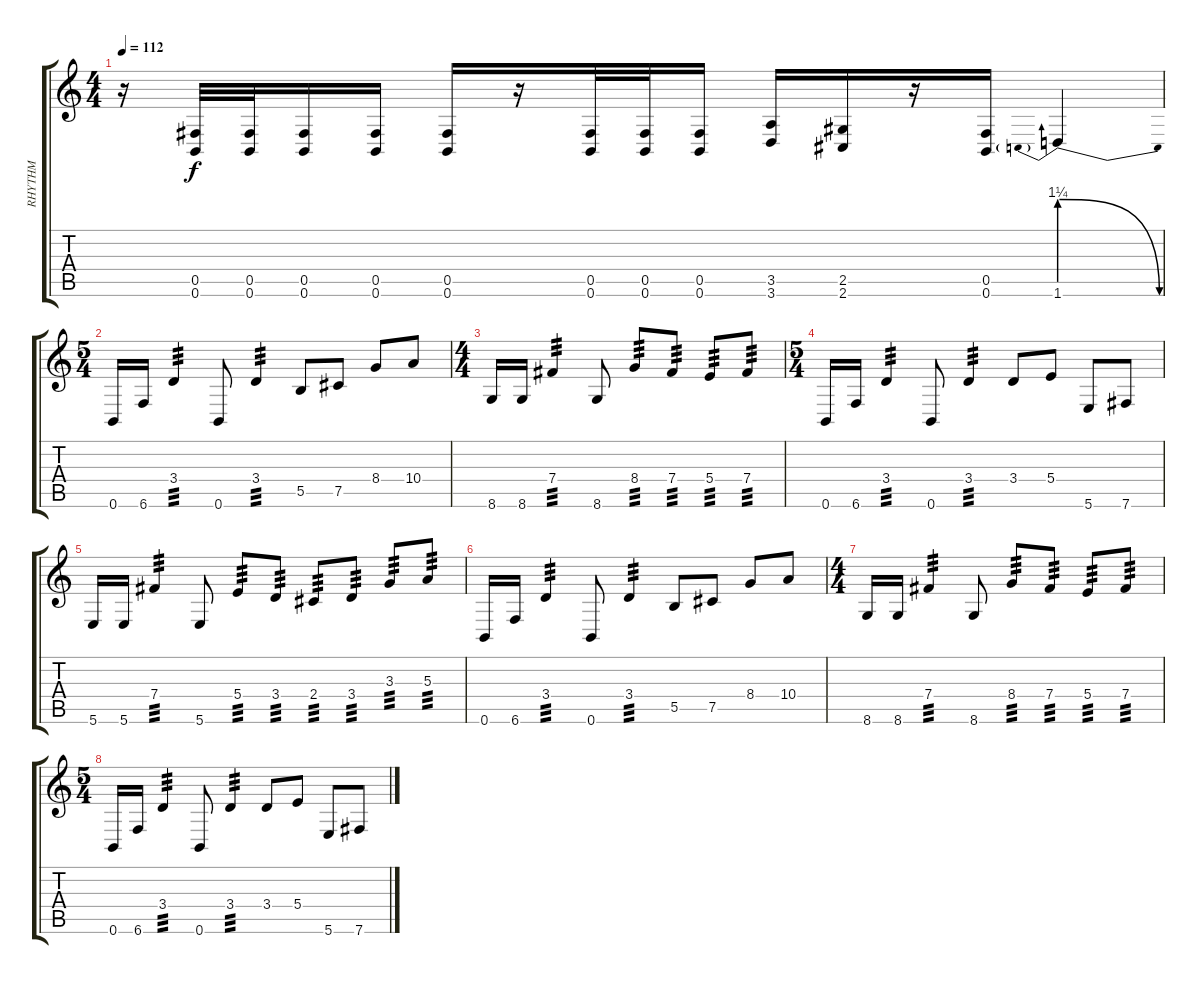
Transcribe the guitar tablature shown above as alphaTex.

\track ("RHYTHM" "RHYTHM") {instrument overdrivenguitar}
\staff {score tabs}
\tuning (Db4 Ab3 E3 B2 Gb2 B1) {hide}
\ts (4 4)
\tempo 112
\clef g2
\ks c
r.16{dy f} (0.5 0.6).32 (0.5 0.6).32 (0.5 0.6).16 (0.5 0.6).16 (0.5 0.6).16 r.16 (0.5 0.6).32 (0.5 0.6).32 (0.5 0.6).16 (3.5 3.6).16 (2.5 2.6).16 r.16 (0.5 0.6).16 1.6{be (prebendrelease 0 5 60 0)}.4 |
\ts (5 4)
0.6.16 6.6.16 3.4.4{tp 3} 0.6.8 3.4.4{tp 3} 5.5.8 7.5.8 8.4.8 10.4.8 |
\ts (4 4)
8.6.16 8.6.16 7.4.4{tp 3} 8.6.8 8.4.8{tp 3} 7.4.8{tp 3} 5.4.8{tp 3} 7.4.8{tp 3} |
\ts (5 4)
0.6.16 6.6.16 3.4.4{tp 3} 0.6.8 3.4.4{tp 3} 3.4.8 5.4.8 5.6.8 7.6.8 |
5.6.16 5.6.16 7.4.4{tp 3} 5.6.8 5.4.8{tp 3} 3.4.8{tp 3} 2.4.8{tp 3} 3.4.8{tp 3} 3.3.8{tp 3} 5.3.8{tp 3} |
0.6.16 6.6.16 3.4.4{tp 3} 0.6.8 3.4.4{tp 3} 5.5.8 7.5.8 8.4.8 10.4.8 |
\ts (4 4)
8.6.16 8.6.16 7.4.4{tp 3} 8.6.8 8.4.8{tp 3} 7.4.8{tp 3} 5.4.8{tp 3} 7.4.8{tp 3} |
\ts (5 4)
0.6.16 6.6.16 3.4.4{tp 3} 0.6.8 3.4.4{tp 3} 3.4.8 5.4.8 5.6.8 7.6.8
